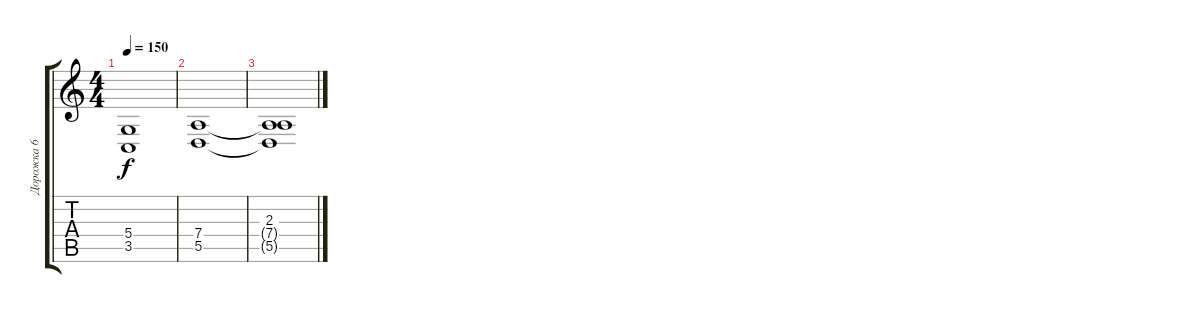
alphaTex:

\track ("Дорожка 6" "Дорожка 6") {instrument stringensemble1}
\staff {score tabs}
\tuning (E4 B3 G3 D3 A2 E2) {hide}
\ts (4 4)
\tempo 150
\clef g2
\ks c
(5.4 3.5).1{dy f} |
(7.4 5.5).1 |
(2.3 7.4{t} 5.5{t}).1
